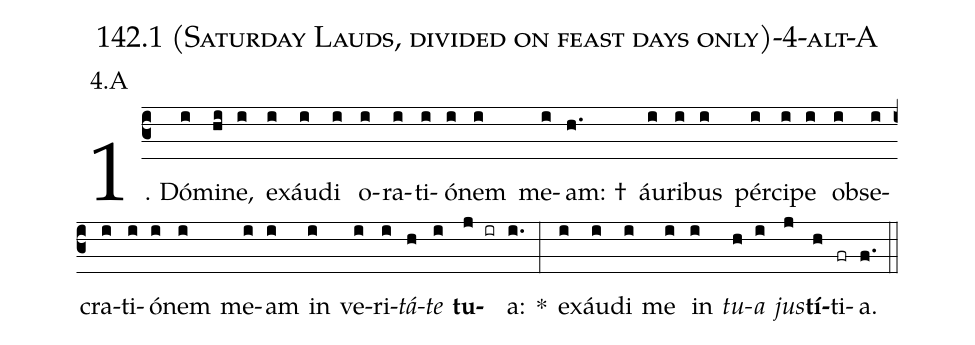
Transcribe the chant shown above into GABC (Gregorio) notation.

name: 142.1 (Saturday Lauds, divided on feast days only)-4-alt-A;
annotation: 4.A;
%%
(c3)1. Dó(i)mi(hi)ne,(i) ex(i)áu(i)di(i) o(i)ra(i)ti(i)ó(i)nem(i) me(i)am: †(h.) áu(i)ri(i)bus(i) pér(i)ci(i)pe(i) ob(i)se(i)cra(i)ti(i)ó(i)nem(i) me(i)am(i) in(i) ve(i)ri(i)<i>tá</i>(h)<i>te</i>(i) <b>tu</b>(j ir)a:(i.) *(:) ex(i)áu(i)di(i) me(i) in(i) <i>tu</i>(h)<i>a</i>(i) <i>jus</i>(j)<b>tí</b>(h)ti(fr)a.(f.) (::)
